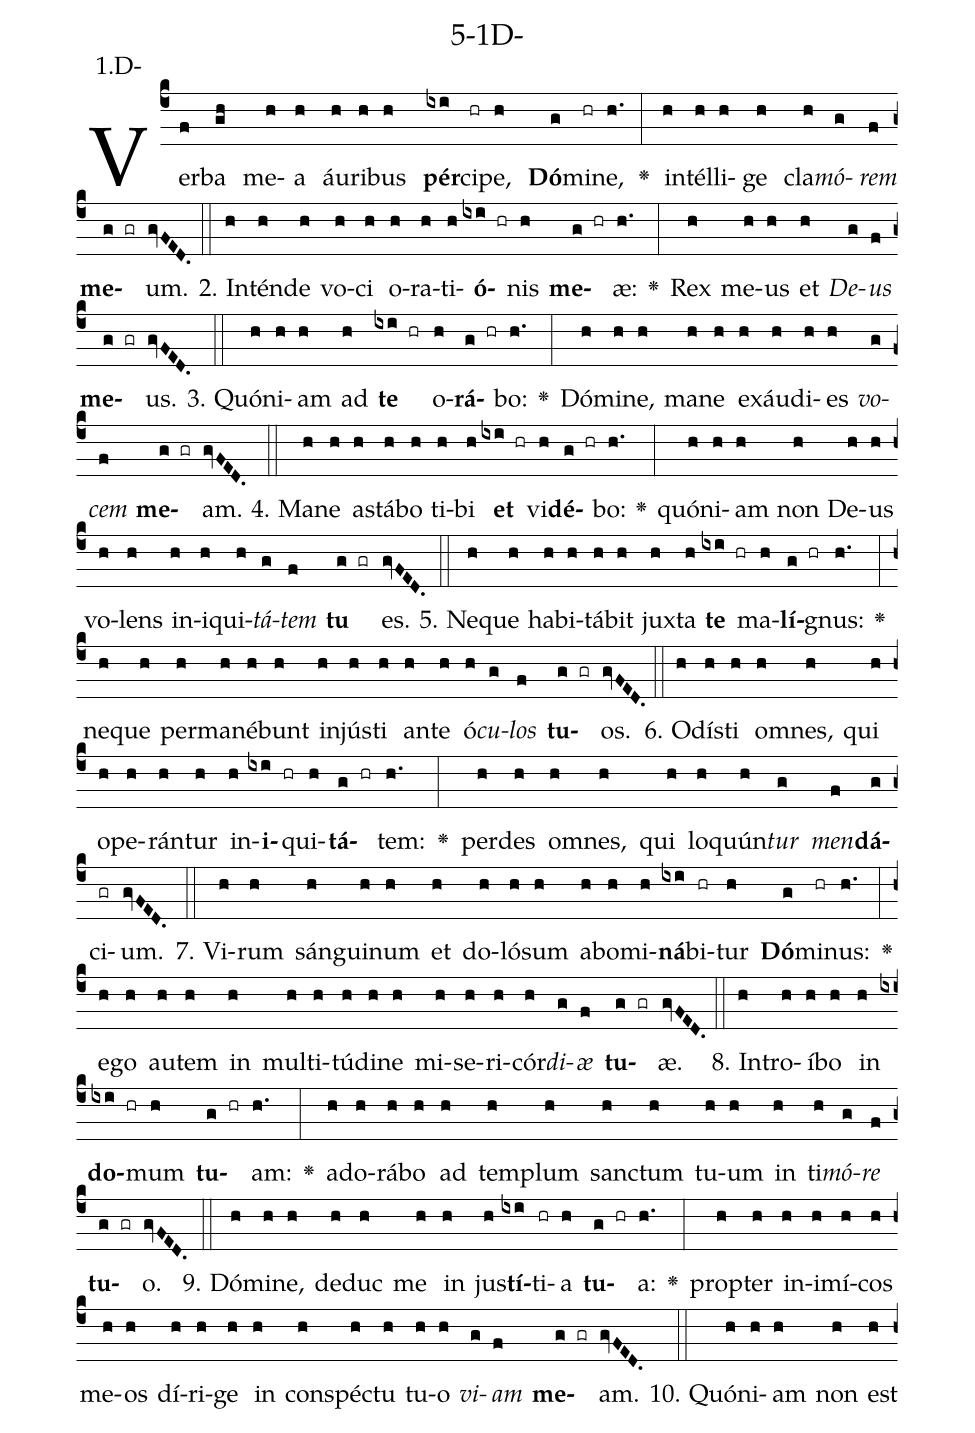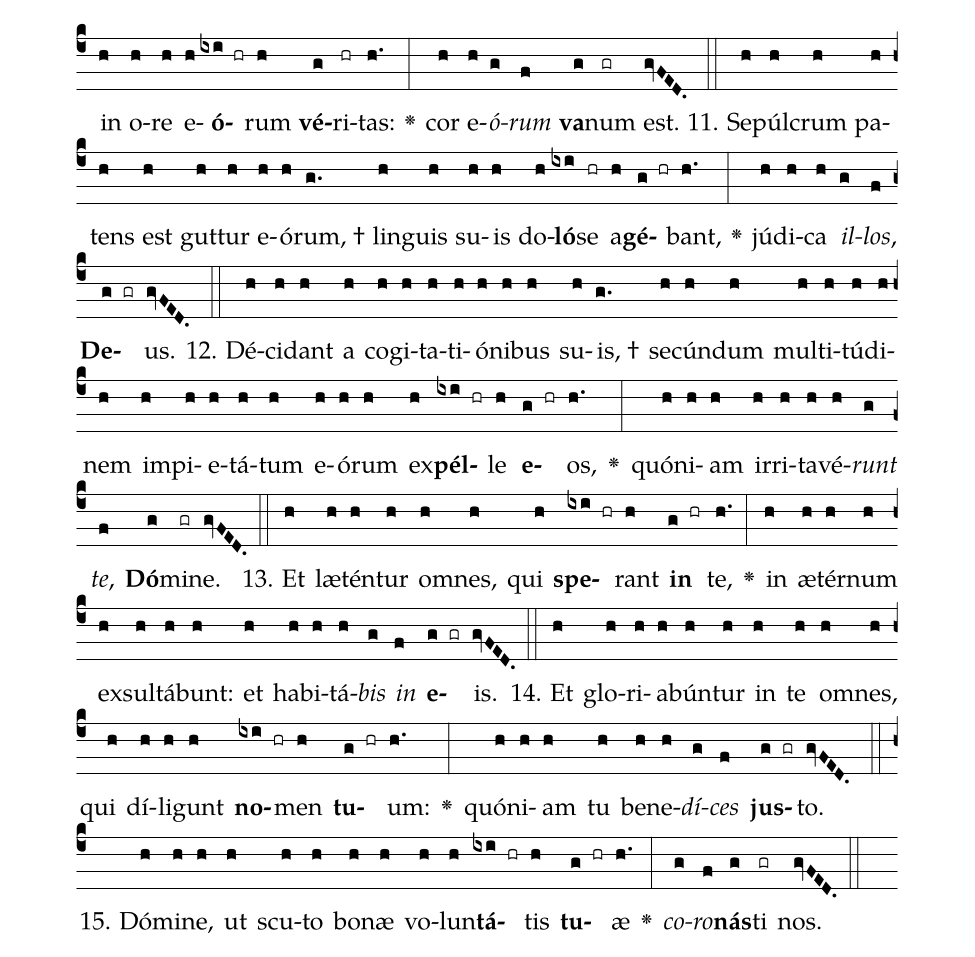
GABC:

name: 5-1D-;
annotation: 1.D-;
%%
(c4)Ver(f)ba(gh) me(h)a(h) áu(h)ri(h)bus(h) <b>pér</b>(ixi)ci(hr)pe,(h) <b>Dó</b>(g)mi(hr)ne,(h.) <v>\greheightstar</v>(:) in(h)tél(h)li(h)ge(h) cla(h)<i>mó</i>(g)<i>rem</i>(f) <b>me</b>(g gr)um.(gvFED.) (::)
2. In(h)tén(h)de(h) vo(h)ci(h) o(h)ra(h)ti(h)<b>ó</b>(ixi hr)nis(h) <b>me</b>(g hr)æ:(h.) <v>\greheightstar</v>(:) Rex(h) me(h)us(h) et(h) <i>De</i>(g)<i>us</i>(f) <b>me</b>(g gr)us.(gvFED.) (::)
3. Quón(h)i(h)am(h) ad(h) <b>te</b>(ixi hr) o(h)<b>rá</b>(g hr)bo:(h.) <v>\greheightstar</v>(:) Dó(h)mi(h)ne,(h) ma(h)ne(h) ex(h)áu(h)di(h)es(h) <i>vo</i>(g)<i>cem</i>(f) <b>me</b>(g gr)am.(gvFED.) (::)
4. Ma(h)ne(h) a(h)stá(h)bo(h) ti(h)bi(h) <b>et</b>(ixi hr) vi(h)<b>dé</b>(g hr)bo:(h.) <v>\greheightstar</v>(:) quón(h)i(h)am(h) non(h) De(h)us(h) vo(h)lens(h) in(h)i(h)qui(h)<i>tá</i>(g)<i>tem</i>(f) <b>tu</b>(g gr) es.(gvFED.) (::)
5. Ne(h)que(h) ha(h)bi(h)tá(h)bit(h) jux(h)ta(h) <b>te</b>(ixi hr) ma(h)<b>lí</b>(g hr)gnus:(h.) <v>\greheightstar</v>(:) ne(h)que(h) per(h)ma(h)né(h)bunt(h) in(h)jús(h)ti(h) an(h)te(h) ó(h)<i>cu</i>(g)<i>los</i>(f) <b>tu</b>(g gr)os.(gvFED.) (::)
6. O(h)dís(h)ti(h) om(h)nes,(h) qui(h) o(h)pe(h)rán(h)tur(h) in(h)<b>i</b>(ixi hr)qui(h)<b>tá</b>(g hr)tem:(h.) <v>\greheightstar</v>(:) per(h)des(h) om(h)nes,(h) qui(h) lo(h)quún(h)<i>tur</i>(g) <i>men</i>(f)<b>dá</b>(g)ci(gr)um.(gvFED.) (::)
7. Vi(h)rum(h) sán(h)gui(h)num(h) et(h) do(h)ló(h)sum(h) ab(h)o(h)mi(h)<b>ná</b>(ixi)bi(hr)tur(h) <b>Dó</b>(g)mi(hr)nus:(h.) <v>\greheightstar</v>(:) e(h)go(h) au(h)tem(h) in(h) mul(h)ti(h)tú(h)di(h)ne(h) mi(h)se(h)ri(h)cór(h)<i>di</i>(g)<i>æ</i>(f) <b>tu</b>(g gr)æ.(gvFED.) (::)
8. In(h)tro(h)í(h)bo(h) in(h) <b>do</b>(ixi hr)mum(h) <b>tu</b>(g hr)am:(h.) <v>\greheightstar</v>(:) ad(h)o(h)rá(h)bo(h) ad(h) tem(h)plum(h) sanc(h)tum(h) tu(h)um(h) in(h) ti(h)<i>mó</i>(g)<i>re</i>(f) <b>tu</b>(g gr)o.(gvFED.) (::)
9. Dó(h)mi(h)ne,(h) de(h)duc(h) me(h) in(h) jus(h)<b>tí</b>(ixi)ti(hr)a(h) <b>tu</b>(g hr)a:(h.) <v>\greheightstar</v>(:) prop(h)ter(h) in(h)i(h)mí(h)cos(h) me(h)os(h) dí(h)ri(h)ge(h) in(h) con(h)spéc(h)tu(h) tu(h)o(h) <i>vi</i>(g)<i>am</i>(f) <b>me</b>(g gr)am.(gvFED.) (::)
10. Quón(h)i(h)am(h) non(h) est(h) in(h) o(h)re(h) e(h)<b>ó</b>(ixi hr)rum(h) <b>vé</b>(g)ri(hr)tas:(h.) <v>\greheightstar</v>(:) cor(h) e(h)<i>ó</i>(g)<i>rum</i>(f) <b>va</b>(g)num(gr) est.(gvFED.) (::)
11. Se(h)púl(h)crum(h) pa(h)tens(h) est(h) gut(h)tur(h) e(h)ó(h)rum, †(g.) lin(h)guis(h) su(h)is(h) do(h)<b>ló</b>(ixi)se(hr) a(h)<b>gé</b>(g hr)bant,(h.) <v>\greheightstar</v>(:) jú(h)di(h)ca(h) <i>il</i>(g)<i>los</i>,(f) <b>De</b>(g gr)us.(gvFED.) (::)
12. Dé(h)ci(h)dant(h) a(h) co(h)gi(h)ta(h)ti(h)ó(h)ni(h)bus(h) su(h)is, †(g.) se(h)cún(h)dum(h) mul(h)ti(h)tú(h)di(h)nem(h) im(h)pi(h)e(h)tá(h)tum(h) e(h)ó(h)rum(h) ex(h)<b>pél</b>(ixi hr)le(h) <b>e</b>(g hr)os,(h.) <v>\greheightstar</v>(:) quón(h)i(h)am(h) ir(h)ri(h)ta(h)vé(h)<i>runt</i>(g) <i>te</i>,(f) <b>Dó</b>(g)mi(gr)ne.(gvFED.) (::)
13. Et(h) læ(h)tén(h)tur(h) om(h)nes,(h) qui(h) <b>spe</b>(ixi hr)rant(h) <b>in</b>(g hr) te,(h.) <v>\greheightstar</v>(:) in(h) æ(h)tér(h)num(h) ex(h)sul(h)tá(h)bunt:(h) et(h) ha(h)bi(h)tá(h)<i>bis</i>(g) <i>in</i>(f) <b>e</b>(g gr)is.(gvFED.) (::)
14. Et(h) glo(h)ri(h)a(h)bún(h)tur(h) in(h) te(h) om(h)nes,(h) qui(h) dí(h)li(h)gunt(h) <b>no</b>(ixi hr)men(h) <b>tu</b>(g hr)um:(h.) <v>\greheightstar</v>(:) quón(h)i(h)am(h) tu(h) be(h)ne(h)<i>dí</i>(g)<i>ces</i>(f) <b>jus</b>(g gr)to.(gvFED.) (::)
15. Dó(h)mi(h)ne,(h) ut(h) scu(h)to(h) bo(h)næ(h) vo(h)lun(h)<b>tá</b>(ixi hr)tis(h) <b>tu</b>(g hr)æ(h.) <v>\greheightstar</v>(:) <i>co</i>(g)<i>ro</i>(f)<b>nás</b>(g)ti(gr) nos.(gvFED.) (::)
